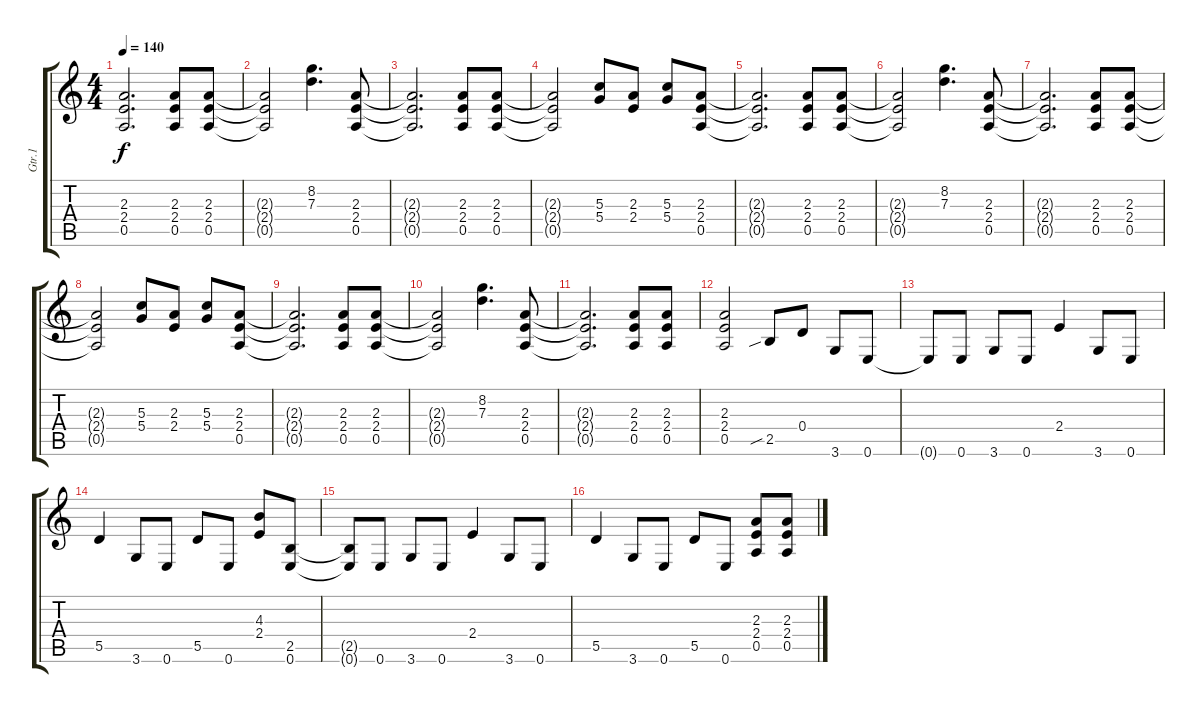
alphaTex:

\track ("Gtr.1" "Gtr.1") {instrument distortionguitar}
\staff {score tabs}
\tuning (E4 B3 G3 D3 A2 E2) {hide}
\ts (4 4)
\tempo 140
\clef g2
\ks c
(2.3{t} 2.4{t} 0.5{t}).2{d dy f} (2.3 2.4 0.5).8 (2.3 2.4 0.5).8 |
(2.3{t} 2.4{t} 0.5{t}).2 (8.2 7.3).4{d} (2.3 2.4 0.5).8 |
(2.3{t} 2.4{t} 0.5{t}).2{d} (2.3 2.4 0.5).8 (2.3 2.4 0.5).8 |
(2.3{t} 2.4{t} 0.5{t}).2 (5.3 5.4).8 (2.3 2.4).8 (5.3 5.4).8 (2.3 2.4 0.5).8 |
(2.3{t} 2.4{t} 0.5{t}).2{d} (2.3 2.4 0.5).8 (2.3 2.4 0.5).8 |
(2.3{t} 2.4{t} 0.5{t}).2 (8.2 7.3).4{d} (2.3 2.4 0.5).8 |
(2.3{t} 2.4{t} 0.5{t}).2{d} (2.3 2.4 0.5).8 (2.3 2.4 0.5).8 |
(2.3{t} 2.4{t} 0.5{t}).2 (5.3 5.4).8 (2.3 2.4).8 (5.3 5.4).8 (2.3 2.4 0.5).8 |
(2.3{t} 2.4{t} 0.5{t}).2{d} (2.3 2.4 0.5).8 (2.3 2.4 0.5).8 |
(2.3{t} 2.4{t} 0.5{t}).2 (8.2 7.3).4{d} (2.3 2.4 0.5).8 |
(2.3{t} 2.4{t} 0.5{t}).2{d} (2.3 2.4 0.5).8 (2.3 2.4 0.5).8 |
(2.3 2.4 0.5).2 2.5{sib}.8 0.4.8 3.6.8 0.6.8 |
0.6{t}.8 0.6.8 3.6.8 0.6.8 2.4.4 3.6.8 0.6.8 |
5.5.4 3.6.8 0.6.8 5.5.8 0.6.8 (4.3 2.4).8 (2.5 0.6).8 |
(2.5{t} 0.6{t}).8 0.6.8 3.6.8 0.6.8 2.4.4 3.6.8 0.6.8 |
5.5.4 3.6.8 0.6.8 5.5.8 0.6.8 (2.3 2.4 0.5).8 (2.3 2.4 0.5).8
